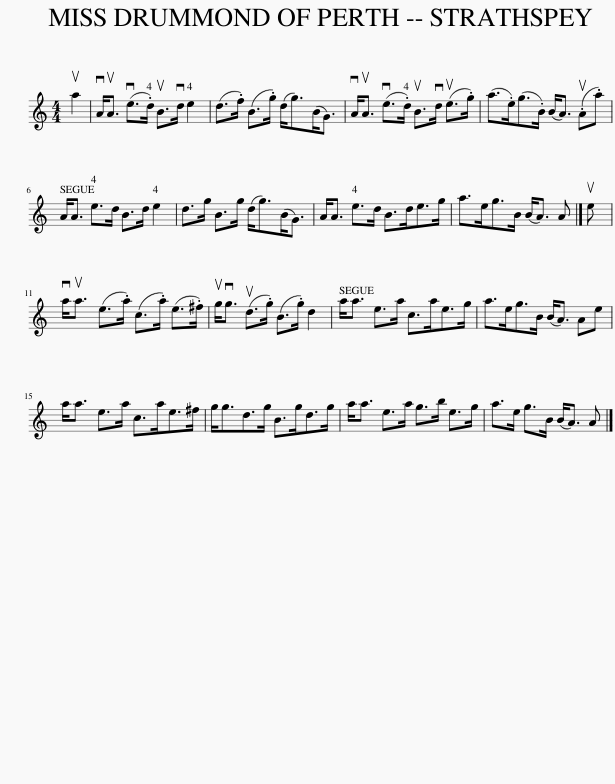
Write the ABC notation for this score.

X:1
L:1/8
M:4/4
I:linebreak $
K:C
V:1 treble
V:1
 ua2 | vA<uA (ve>.d) uB>vd e2 | (d>.f) (B>.g) (d<g)(B<G) | vA<uA (ve>.d) uB>vd (ue>.g) | (a>.e)(g>.B) (B<A) (.uA.a) |$ %5
 A<A e>d B>d e2 | d>g B>g (d<g)(B<G) | A<A e>d B>de>g | a>eg>B (B<A) A |] ue |$ %10
 va<ua (e>.a) (c>.a) (e>.^f) | ug<vg (ud>.g) (B>.g) d2 | a<a e>a c>ae>g | a>eg>B (B<A) Ae |$ a<a e>a c>ae>^f | %15
 g<gd>g B>gd>g | a<a e>a g>b e>g | a>e g>B (B<A) A |] %18
